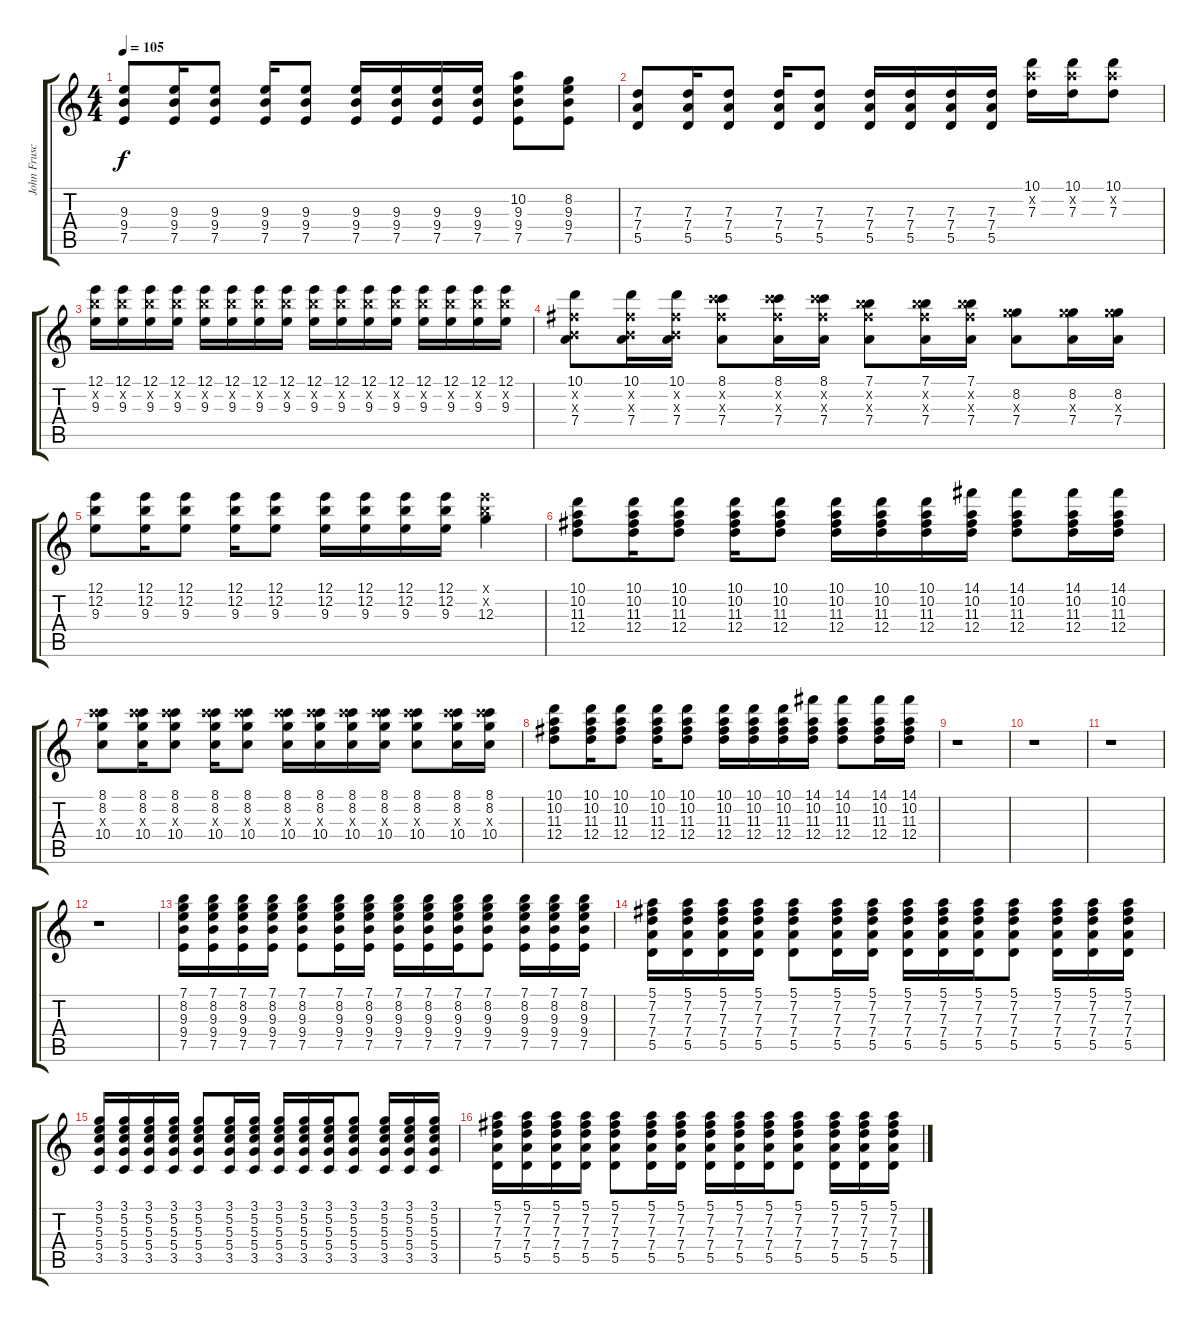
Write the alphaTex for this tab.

\track ("John Frusciante" "John Frusc") {instrument overdrivenguitar}
\staff {score tabs}
\tuning (E4 B3 G3 D3 A2 E2) {hide}
\ts (4 4)
\tempo 105
\clef g2
\ks c
(9.3 9.4 7.5).8{dy f} (9.3 9.4 7.5).16 (9.3 9.4 7.5).8 (9.3 9.4 7.5).16 (9.3 9.4 7.5).8 (9.3 9.4 7.5).16 (9.3 9.4 7.5).16 (9.3 9.4 7.5).16 (9.3 9.4 7.5).16 (10.2 9.3 9.4 7.5).8 (8.2 9.3 9.4 7.5).8 |
(7.3 7.4 5.5).8 (7.3 7.4 5.5).16 (7.3 7.4 5.5).8 (7.3 7.4 5.5).16 (7.3 7.4 5.5).8 (7.3 7.4 5.5).16 (7.3 7.4 5.5).16 (7.3 7.4 5.5).16 (7.3 7.4 5.5).16 (10.1 10.2{x} 7.3).16 (10.1 10.2{x} 7.3).16 (10.1 10.2{x} 7.3).8 |
(12.1 12.2{x} 9.3).16 (12.1 12.2{x} 9.3).16 (12.1 12.2{x} 9.3).16 (12.1 12.2{x} 9.3).16 (12.1 12.2{x} 9.3).16 (12.1 12.2{x} 9.3).16 (12.1 12.2{x} 9.3).16 (12.1 12.2{x} 9.3).16 (12.1 12.2{x} 9.3).16 (12.1 12.2{x} 9.3).16 (12.1 12.2{x} 9.3).16 (12.1 12.2{x} 9.3).16 (12.1 12.2{x} 9.3).16 (12.1 12.2{x} 9.3).16 (12.1 12.2{x} 9.3).16 (12.1 12.2{x} 9.3).16 |
(10.1 0.2{x} 11.3{x} 7.4).8 (10.1 0.2{x} 11.3{x} 7.4).16 (10.1 0.2{x} 11.3{x} 7.4).16 (8.1 13.2{x} 11.3{x} 7.4).8 (8.1 13.2{x} 11.3{x} 7.4).16 (8.1 13.2{x} 11.3{x} 7.4).16 (7.1 12.2{x} 11.3{x} 7.4).8 (7.1 12.2{x} 11.3{x} 7.4).16 (7.1 12.2{x} 11.3{x} 7.4).16 (8.2 12.3{x} 7.4).8 (8.2 12.3{x} 7.4).16 (8.2 12.3{x} 7.4).16 |
(12.1 12.2 9.3).8 (12.1 12.2 9.3).16 (12.1 12.2 9.3).8 (12.1 12.2 9.3).16 (12.1 12.2 9.3).8 (12.1 12.2 9.3).16 (12.1 12.2 9.3).16 (12.1 12.2 9.3).16 (12.1 12.2 9.3).16 (12.1{x} 12.2{x} 12.3).4 |
(10.1 10.2 11.3 12.4).8 (10.1 10.2 11.3 12.4).16 (10.1 10.2 11.3 12.4).8 (10.1 10.2 11.3 12.4).16 (10.1 10.2 11.3 12.4).8 (10.1 10.2 11.3 12.4).16 (10.1 10.2 11.3 12.4).16 (10.1 10.2 11.3 12.4).16 (14.1 10.2 11.3 12.4).16 (14.1 10.2 11.3 12.4).8 (14.1 10.2 11.3 12.4).16 (14.1 10.2 11.3 12.4).16 |
(8.1 8.2 17.3{x} 10.4).8 (8.1 8.2 17.3{x} 10.4).16 (8.1 8.2 17.3{x} 10.4).8 (8.1 8.2 17.3{x} 10.4).16 (8.1 8.2 17.3{x} 10.4).8 (8.1 8.2 17.3{x} 10.4).16 (8.1 8.2 17.3{x} 10.4).16 (8.1 8.2 17.3{x} 10.4).16 (8.1 8.2 17.3{x} 10.4).16 (8.1 8.2 17.3{x} 10.4).8 (8.1 8.2 17.3{x} 10.4).16 (8.1 8.2 17.3{x} 10.4).16 |
(10.1 10.2 11.3 12.4).8 (10.1 10.2 11.3 12.4).16 (10.1 10.2 11.3 12.4).8 (10.1 10.2 11.3 12.4).16 (10.1 10.2 11.3 12.4).8 (10.1 10.2 11.3 12.4).16 (10.1 10.2 11.3 12.4).16 (10.1 10.2 11.3 12.4).16 (14.1 10.2 11.3 12.4).16 (14.1 10.2 11.3 12.4).8 (14.1 10.2 11.3 12.4).16 (14.1 10.2 11.3 12.4).16 |
r.1 |
r.1 |
r.1 |
r.1 |
(7.1 8.2 9.3 9.4 7.5).16 (7.1 8.2 9.3 9.4 7.5).16 (7.1 8.2 9.3 9.4 7.5).16 (7.1 8.2 9.3 9.4 7.5).16 (7.1 8.2 9.3 9.4 7.5).8 (7.1 8.2 9.3 9.4 7.5).16 (7.1 8.2 9.3 9.4 7.5).16 (7.1 8.2 9.3 9.4 7.5).16 (7.1 8.2 9.3 9.4 7.5).16 (7.1 8.2 9.3 9.4 7.5).16 (7.1 8.2 9.3 9.4 7.5).8 (7.1 8.2 9.3 9.4 7.5).16 (7.1 8.2 9.3 9.4 7.5).16 (7.1 8.2 9.3 9.4 7.5).16 |
(5.1 7.2 7.3 7.4 5.5).16 (5.1 7.2 7.3 7.4 5.5).16 (5.1 7.2 7.3 7.4 5.5).16 (5.1 7.2 7.3 7.4 5.5).16 (5.1 7.2 7.3 7.4 5.5).8 (5.1 7.2 7.3 7.4 5.5).16 (5.1 7.2 7.3 7.4 5.5).16 (5.1 7.2 7.3 7.4 5.5).16 (5.1 7.2 7.3 7.4 5.5).16 (5.1 7.2 7.3 7.4 5.5).16 (5.1 7.2 7.3 7.4 5.5).8 (5.1 7.2 7.3 7.4 5.5).16 (5.1 7.2 7.3 7.4 5.5).16 (5.1 7.2 7.3 7.4 5.5).16 |
(3.1 5.2 5.3 5.4 3.5).16 (3.1 5.2 5.3 5.4 3.5).16 (3.1 5.2 5.3 5.4 3.5).16 (3.1 5.2 5.3 5.4 3.5).16 (3.1 5.2 5.3 5.4 3.5).8 (3.1 5.2 5.3 5.4 3.5).16 (3.1 5.2 5.3 5.4 3.5).16 (3.1 5.2 5.3 5.4 3.5).16 (3.1 5.2 5.3 5.4 3.5).16 (3.1 5.2 5.3 5.4 3.5).16 (3.1 5.2 5.3 5.4 3.5).8 (3.1 5.2 5.3 5.4 3.5).16 (3.1 5.2 5.3 5.4 3.5).16 (3.1 5.2 5.3 5.4 3.5).16 |
(5.1 7.2 7.3 7.4 5.5).16 (5.1 7.2 7.3 7.4 5.5).16 (5.1 7.2 7.3 7.4 5.5).16 (5.1 7.2 7.3 7.4 5.5).16 (5.1 7.2 7.3 7.4 5.5).8 (5.1 7.2 7.3 7.4 5.5).16 (5.1 7.2 7.3 7.4 5.5).16 (5.1 7.2 7.3 7.4 5.5).16 (5.1 7.2 7.3 7.4 5.5).16 (5.1 7.2 7.3 7.4 5.5).16 (5.1 7.2 7.3 7.4 5.5).8 (5.1 7.2 7.3 7.4 5.5).16 (5.1 7.2 7.3 7.4 5.5).16 (5.1 7.2 7.3 7.4 5.5).16
